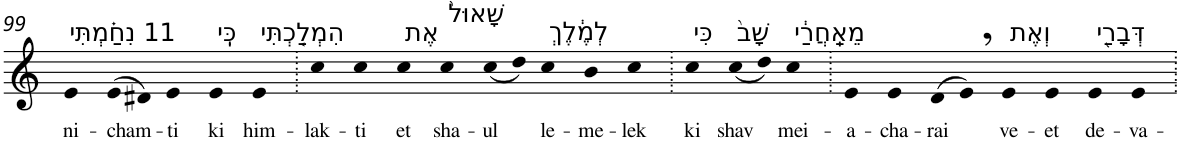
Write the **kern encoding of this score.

**kern	**text
*part1	*part1
*staff1	*staff1
*I"Piano	*
*I'Pno	*
!!LO:PB:g=z
*clefG2	*
*k[]	*
=99	=99
!LO:TX:a:t=11 נִחַ֗מְתִּי	!
!	!LO:LY:b
4e	ni-
!	!LO:LY:b
(>8e	-cham-
8d#X)	.
!	!LO:LY:b
4e	-ti
!LO:TX:a:t=כִּֽי	!
!	!LO:LY:b
4e	ki
!LO:TX:a:t=הִמְלַ֤כְתִּי	!
!	!LO:LY:b
4e	him-
=100.	=100.
!	!LO:LY:b
4cc	-lak-
!	!LO:LY:b
4cc	-ti
!LO:TX:a:t=אֶת	!
!	!LO:LY:b
4cc	et
!LO:TX:a:t=שָׁאוּל֙	!
!	!LO:LY:b
4cc	sha-
!	!LO:LY:b
(<8cc	-ul
8dd)	.
!LO:TX:a:t=לְמֶ֔לֶךְ	!
!	!LO:LY:b
4cc	le-
!	!LO:LY:b
4b	-me-
!	!LO:LY:b
4cc	-lek
=101.	=101.
!LO:TX:a:t=כִּי	!
!	!LO:LY:b
4cc	ki
!LO:TX:a:t=שָׁב֙	!
!	!LO:LY:b
(<8cc	shav
8dd)	.
!LO:TX:a:t=מֵאַֽחֲרַ֔י	!
!	!LO:LY:b
4cc	mei-
=102.	=102.
!	!LO:LY:b
4e	-a-
!	!LO:LY:b
4e	-cha-
!	!LO:LY:b
(>8d	-rai
8e,)	.
!LO:TX:a:t=וְאֶת	!
!	!LO:LY:b
4e	ve-
!	!LO:LY:b
4e	-et
!LO:TX:a:t=דְּבָרַ֖י	!
!	!LO:LY:b
4e	de-
!	!LO:LY:b
4e	-va-
=.	=.
*-	*-
